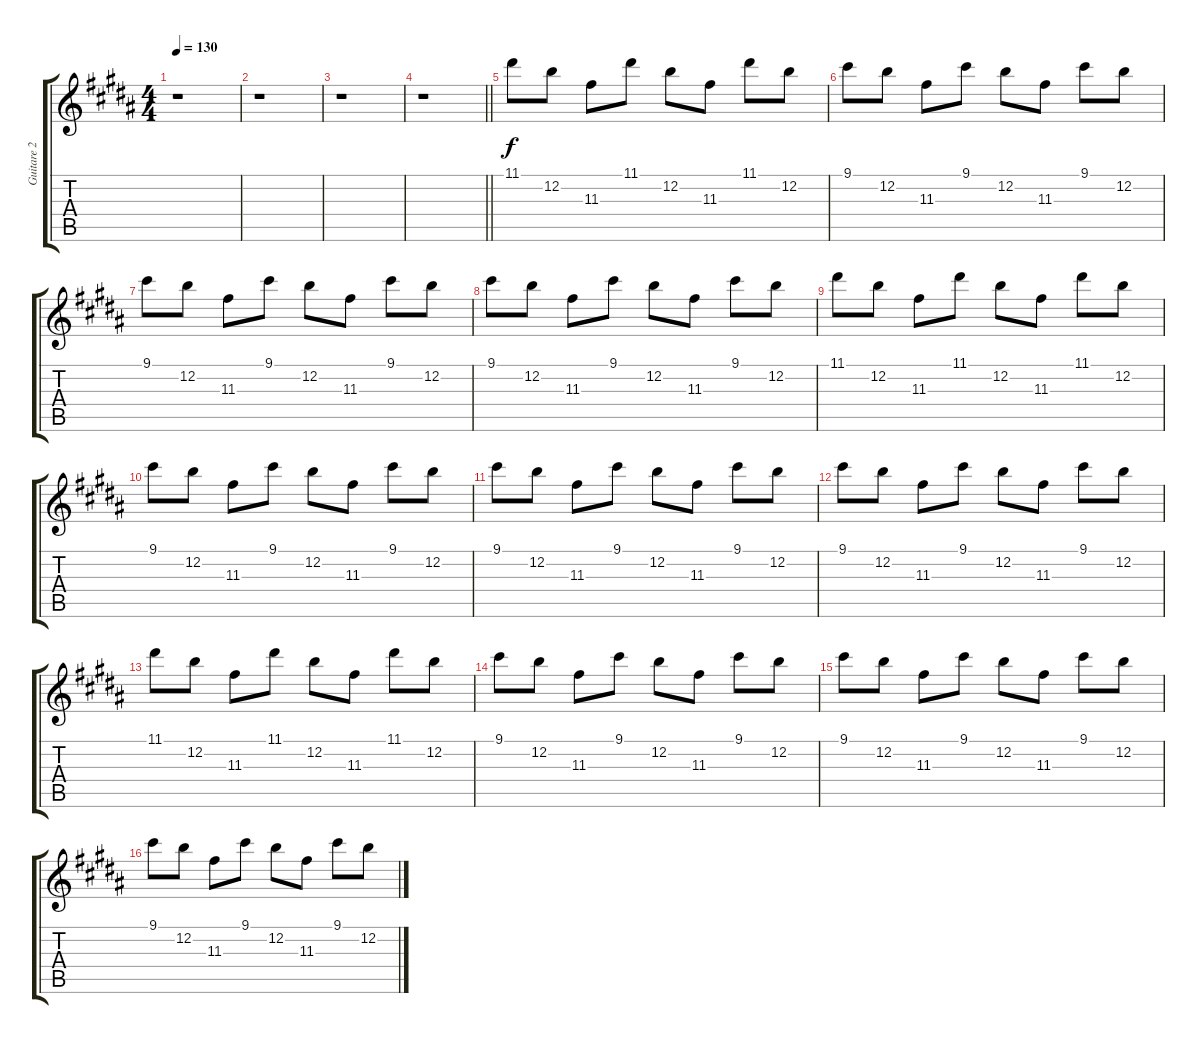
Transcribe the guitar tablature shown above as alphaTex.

\track ("Guitare 2" "Guitare 2") {instrument electricguitarclean}
\staff {score tabs}
\tuning (E4 B3 G3 D3 A2 E2) {hide}
\ts (4 4)
\tempo 130
\clef g2
\ks b
r.1{dy f} |
r.1 |
r.1 |
\barLineRight lightlight
r.1 |
11.1.8 12.2.8 11.3.8 11.1.8 12.2.8 11.3.8 11.1.8 12.2.8 |
9.1.8 12.2.8 11.3.8 9.1.8 12.2.8 11.3.8 9.1.8 12.2.8 |
9.1.8 12.2.8 11.3.8 9.1.8 12.2.8 11.3.8 9.1.8 12.2.8 |
9.1.8 12.2.8 11.3.8 9.1.8 12.2.8 11.3.8 9.1.8 12.2.8 |
11.1.8 12.2.8 11.3.8 11.1.8 12.2.8 11.3.8 11.1.8 12.2.8 |
9.1.8 12.2.8 11.3.8 9.1.8 12.2.8 11.3.8 9.1.8 12.2.8 |
9.1.8 12.2.8 11.3.8 9.1.8 12.2.8 11.3.8 9.1.8 12.2.8 |
9.1.8 12.2.8 11.3.8 9.1.8 12.2.8 11.3.8 9.1.8 12.2.8 |
11.1.8 12.2.8 11.3.8 11.1.8 12.2.8 11.3.8 11.1.8 12.2.8 |
9.1.8 12.2.8 11.3.8 9.1.8 12.2.8 11.3.8 9.1.8 12.2.8 |
9.1.8 12.2.8 11.3.8 9.1.8 12.2.8 11.3.8 9.1.8 12.2.8 |
9.1.8 12.2.8 11.3.8 9.1.8 12.2.8 11.3.8 9.1.8 12.2.8
